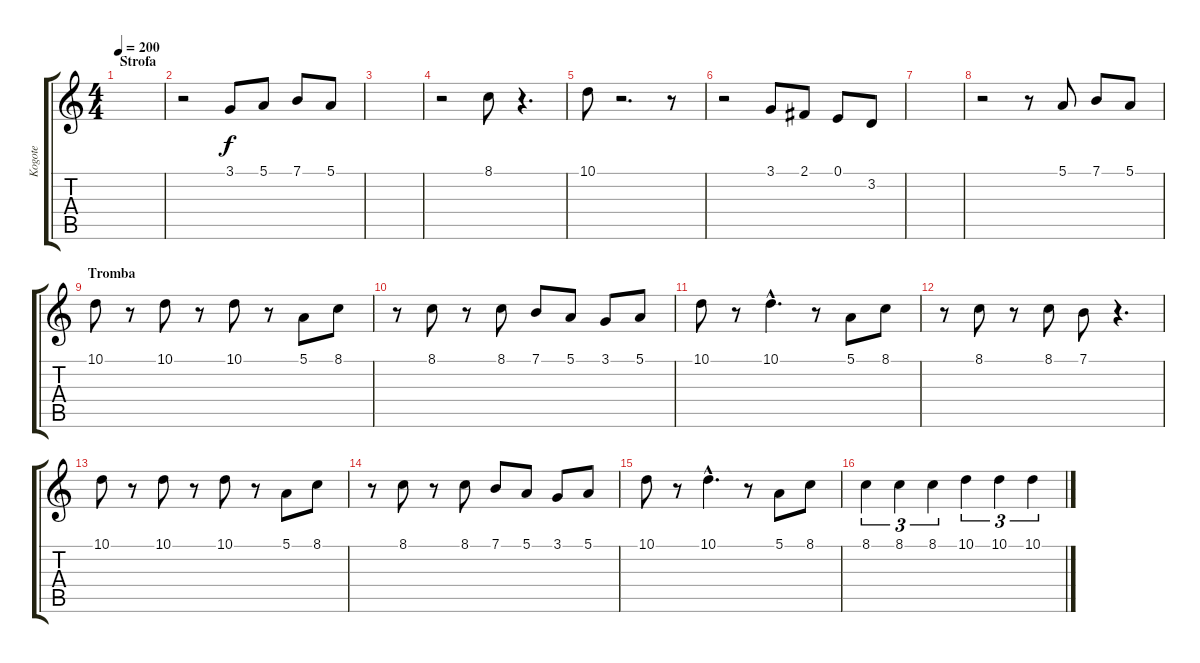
\track ("Kogote" "Kogote") {instrument brasssection}
\staff {score tabs}
\tuning (E4 B3 G3 D3 A2 E2) {hide}
\ts (4 4)
\section ("" "Strofa")
\tempo 200
\clef g2
\ks c
|
r.2 3.1.8 5.1.8 7.1.8 5.1.8 |
|
r.2 8.1.8 r.4{d} |
10.1.8 r.2{d} r.8 |
r.2 3.1.8 2.1.8 0.1.8 3.2.8 |
|
r.2 r.8 5.1.8 7.1.8 5.1.8 |
\section ("" "Tromba")
10.1.8 r.8 10.1.8 r.8 10.1.8 r.8 5.1.8 8.1.8 |
r.8 8.1.8 r.8 8.1.8 7.1.8 5.1.8 3.1.8 5.1.8 |
10.1.8 r.8 10.1{hac}.4{d} r.8 5.1.8 8.1.8 |
r.8 8.1.8 r.8 8.1.8 7.1.8 r.4{d} |
10.1.8 r.8 10.1.8 r.8 10.1.8 r.8 5.1.8 8.1.8 |
r.8 8.1.8 r.8 8.1.8 7.1.8 5.1.8 3.1.8 5.1.8 |
10.1.8 r.8 10.1{hac}.4{d} r.8 5.1.8 8.1.8 |
8.1.4{tu (3 2)} 8.1.4{tu (3 2)} 8.1.4{tu (3 2)} 10.1.4{tu (3 2)} 10.1.4{tu (3 2)} 10.1.4{tu (3 2)}
